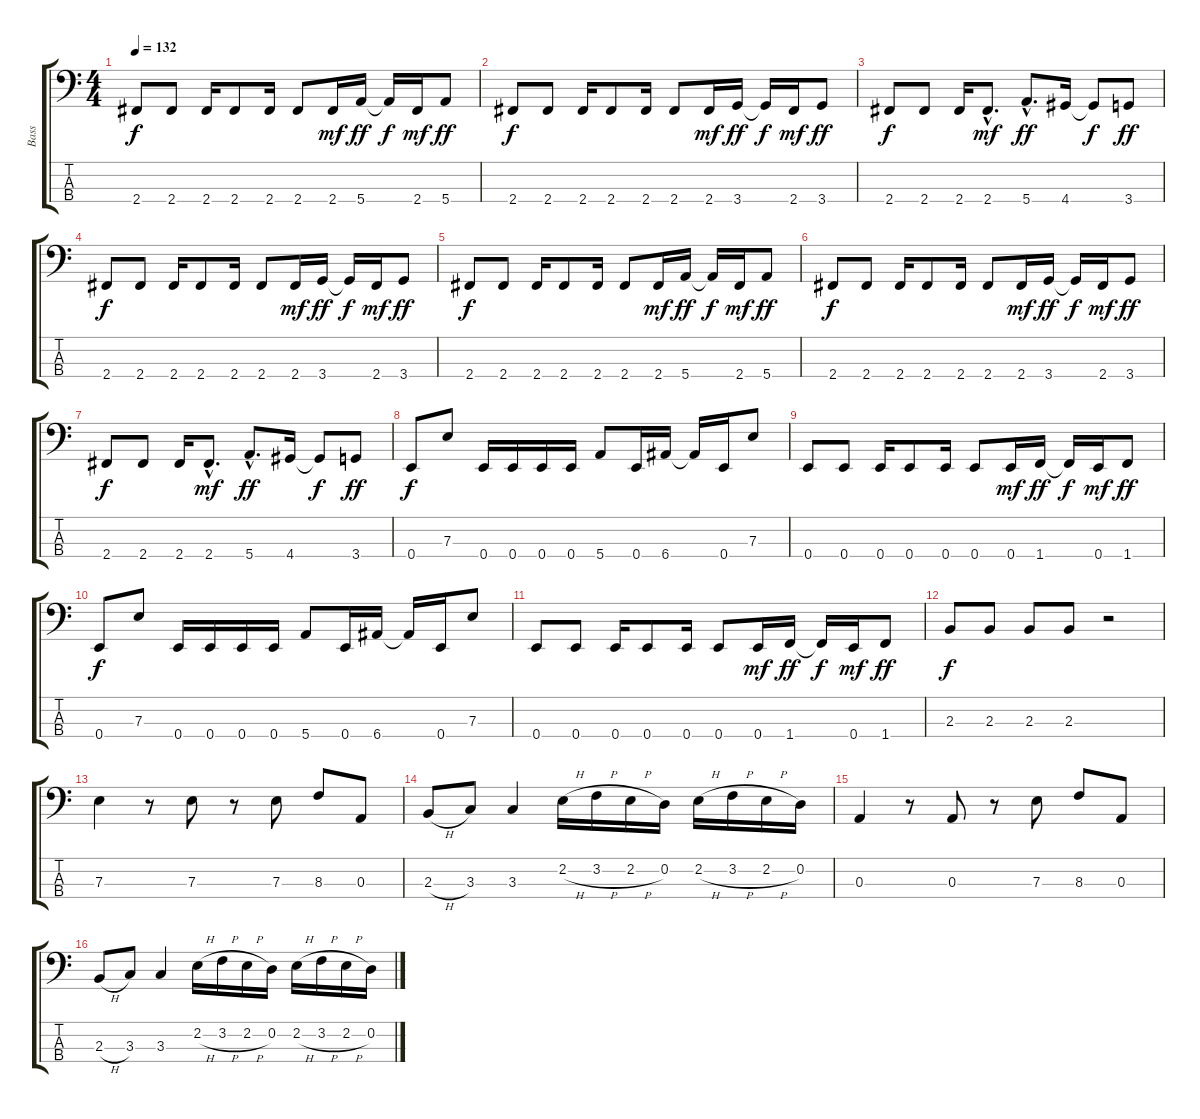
\track ("Bass" "Bass") {instrument electricbassfinger}
\staff {score tabs}
\tuning (G2 D2 A1 E1) {hide}
\ts (4 4)
\tempo 132
\clef f4
\ks c
2.4.8{dy f} 2.4.8 2.4.16 2.4.8 2.4.16 2.4.8 2.4.16{dy mf} 5.4.16{dy ff} 5.4{t}.16{dy f} 2.4.16{dy mf} 5.4.8{dy ff} |
2.4.8{dy f} 2.4.8 2.4.16 2.4.8 2.4.16 2.4.8 2.4.16{dy mf} 3.4.16{dy ff} 3.4{t}.16{dy f} 2.4.16{dy mf} 3.4.8{dy ff} |
2.4.8{dy f} 2.4.8 2.4.16 2.4{hac}.8{d dy mf} 5.4{hac}.8{d dy ff} 4.4.16 4.4{t}.8{dy f} 3.4.8{dy ff} |
2.4.8{dy f} 2.4.8 2.4.16 2.4.8 2.4.16 2.4.8 2.4.16{dy mf} 3.4.16{dy ff} 3.4{t}.16{dy f} 2.4.16{dy mf} 3.4.8{dy ff} |
2.4.8{dy f} 2.4.8 2.4.16 2.4.8 2.4.16 2.4.8 2.4.16{dy mf} 5.4.16{dy ff} 5.4{t}.16{dy f} 2.4.16{dy mf} 5.4.8{dy ff} |
2.4.8{dy f} 2.4.8 2.4.16 2.4.8 2.4.16 2.4.8 2.4.16{dy mf} 3.4.16{dy ff} 3.4{t}.16{dy f} 2.4.16{dy mf} 3.4.8{dy ff} |
2.4.8{dy f} 2.4.8 2.4.16 2.4{hac}.8{d dy mf} 5.4{hac}.8{d dy ff} 4.4.16 4.4{t}.8{dy f} 3.4.8{dy ff} |
0.4.8{dy f} 7.3.8 0.4.16 0.4.16 0.4.16 0.4.16 5.4.8 0.4.16 6.4.16 6.4{t}.16 0.4.16 7.3.8 |
0.4.8 0.4.8 0.4.16 0.4.8 0.4.16 0.4.8 0.4.16{dy mf} 1.4.16{dy ff} 1.4{t}.16{dy f} 0.4.16{dy mf} 1.4.8{dy ff} |
0.4.8{dy f} 7.3.8 0.4.16 0.4.16 0.4.16 0.4.16 5.4.8 0.4.16 6.4.16 6.4{t}.16 0.4.16 7.3.8 |
0.4.8 0.4.8 0.4.16 0.4.8 0.4.16 0.4.8 0.4.16{dy mf} 1.4.16{dy ff} 1.4{t}.16{dy f} 0.4.16{dy mf} 1.4.8{dy ff} |
2.3.8{dy f} 2.3.8 2.3.8 2.3.8 r.2 |
7.3.4 r.8 7.3.8 r.8 7.3.8 8.3.8 0.3.8 |
2.3{h}.8 3.3.8 3.3.4 2.2{h}.16 3.2{h}.16 2.2{h}.16 0.2.16 2.2{h}.16 3.2{h}.16 2.2{h}.16 0.2.16 |
0.3.4 r.8 0.3.8 r.8 7.3.8 8.3.8 0.3.8 |
2.3{h}.8 3.3.8 3.3.4 2.2{h}.16 3.2{h}.16 2.2{h}.16 0.2.16 2.2{h}.16 3.2{h}.16 2.2{h}.16 0.2.16
